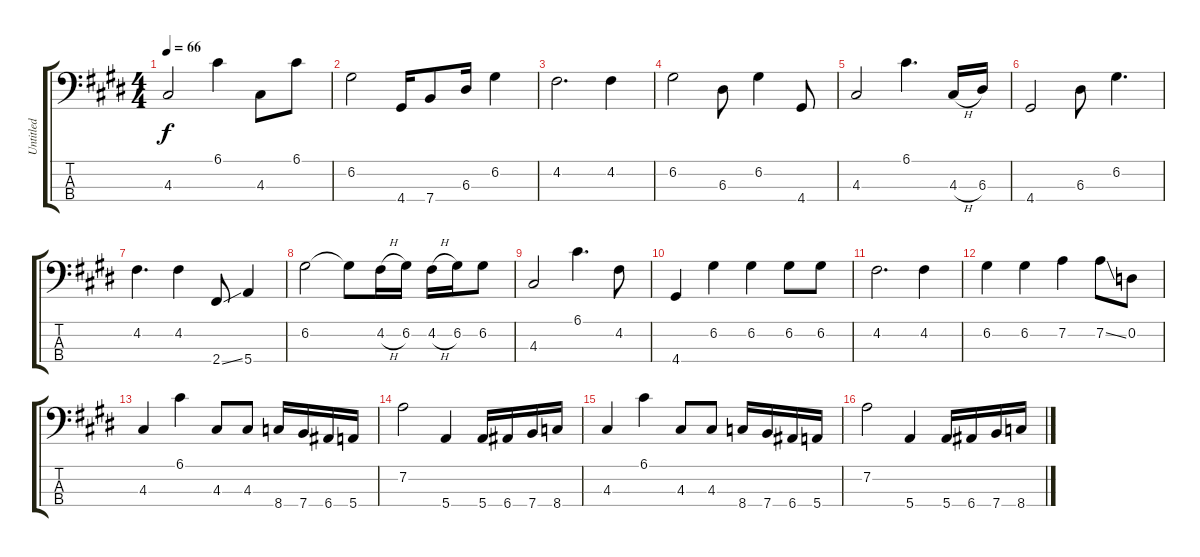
\track ("Untitled" "Untitled") {instrument electricbassfinger}
\staff {score tabs}
\tuning (G2 D2 A1 E1) {hide}
\ts (4 4)
\tempo 66
\clef f4
\ks e
4.3.2{dy f} 6.1.4 4.3.8 6.1.8 |
6.2.2 4.4.16 7.4.8 6.3.16 6.2.4 |
4.2.2{d} 4.2.4 |
6.2.2 6.3.8 6.2.4 4.4.8 |
4.3.2 6.1.4{d} 4.3{h}.16 6.3.16 |
4.4.2 6.3.8 6.2.4{d} |
4.2.4{d} 4.2.4 2.4{ss}.8 5.4.4 |
6.2.2 6.2{t}.8 4.2{h}.16 6.2.16 4.2{h}.16 6.2.16 6.2.8 |
4.3.2 6.1.4{d} 4.2.8 |
4.4.4 6.2.4 6.2.4 6.2.8 6.2.8 |
4.2.2{d} 4.2.4 |
6.2.4 6.2.4 7.2.4 7.2{ss}.8 0.2.8 |
4.3.4 6.1.4 4.3.8 4.3.8 8.4.16 7.4.16 6.4.16 5.4.16 |
7.2.2 5.4.4 5.4.16 6.4.16 7.4.16 8.4.16 |
4.3.4 6.1.4 4.3.8 4.3.8 8.4.16 7.4.16 6.4.16 5.4.16 |
7.2.2 5.4.4 5.4.16 6.4.16 7.4.16 8.4.16
